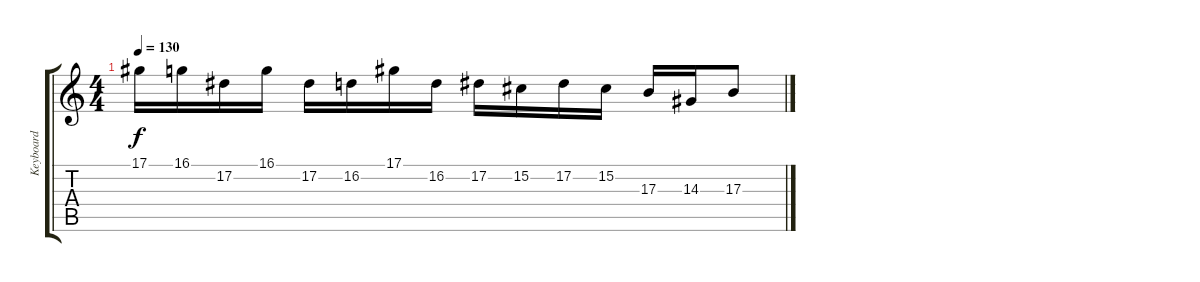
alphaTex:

\track ("Keyboard" "Keyboard") {instrument celesta}
\staff {score tabs}
\tuning (Eb4 Bb3 Gb3 Db3 Ab2 Eb2) {hide}
\ts (4 4)
\tempo 130
\clef g2
\ks c
17.1.16{dy f} 16.1.16 17.2.16 16.1.16 17.2.16 16.2.16 17.1.16 16.2.16 17.2.16 15.2.16 17.2.16 15.2.16 17.3.16 14.3.16 17.3.8
